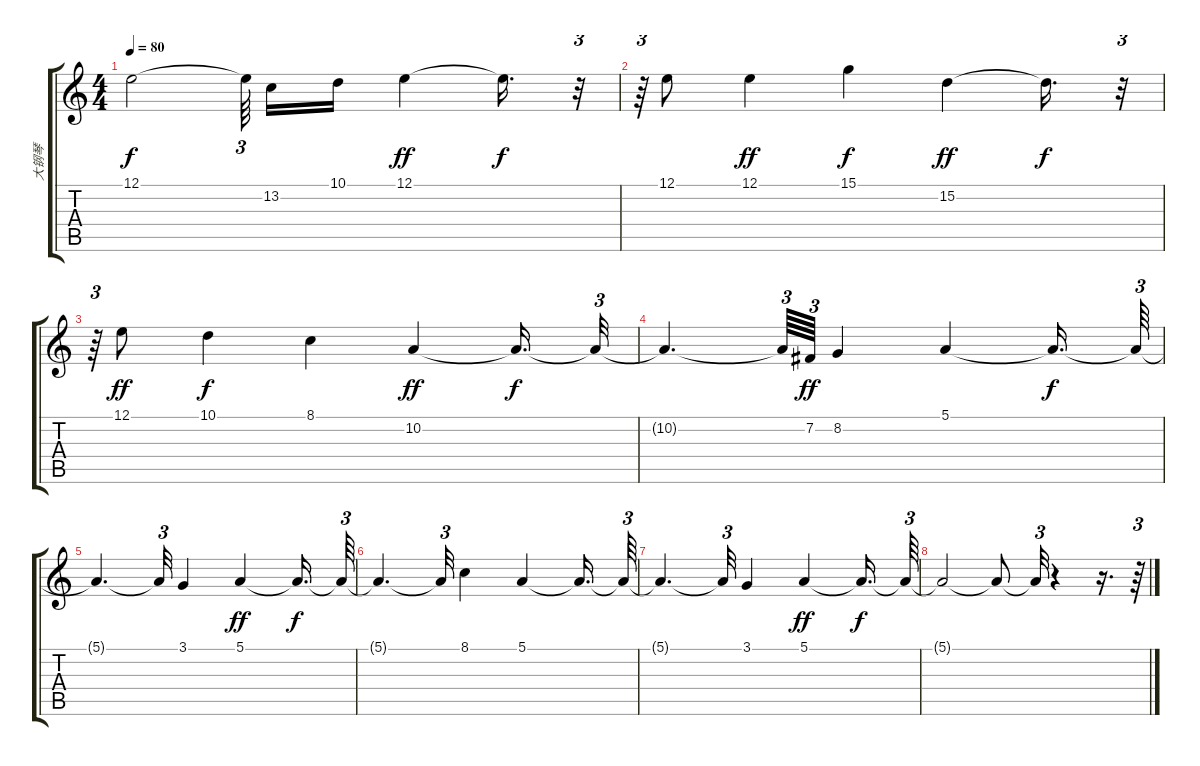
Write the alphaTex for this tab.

\track ("大钢琴" "大钢琴") {instrument acousticgrandpiano}
\staff {score tabs}
\tuning (E4 B3 G3 D3 A2 E2) {hide}
\ts (4 4)
\tempo 80
\clef g2
\ks c
12.1{t}.2{dy f} 12.1{t}.64{tu (3 2) beam splitsecondary} 13.2.16 10.1.16 12.1.4{dy ff} 12.1{t}.16{d dy f} r.32{tu (3 2)} |
r.64{tu (3 2)} 12.1.8 12.1.4{dy ff} 15.1.4{dy f} 15.2.4{dy ff} 15.2{t}.16{d dy f} r.32{tu (3 2)} |
r.64{tu (3 2)} 12.1.8{dy ff} 10.1.4{dy f} 8.1.4 10.2.4{dy ff} 10.2{t}.16{d dy f} 10.2{t}.32{tu (3 2)} |
10.2{t}.4{d} 10.2{t}.64{tu (3 2)} 7.2.64{tu (3 2) dy ff} 8.2.4 5.1.4 5.1{t}.16{d dy f} 5.1{t}.64{tu (3 2)} |
5.1{t}.4{d} 5.1{t}.32{tu (3 2)} 3.1.4 5.1.4{dy ff} 5.1{t}.16{d dy f} 5.1{t}.64{tu (3 2)} |
5.1{t}.4{d} 5.1{t}.32{tu (3 2)} 8.1.4 5.1.4 5.1{t}.16{d} 5.1{t}.64{tu (3 2)} |
5.1{t}.4{d} 5.1{t}.32{tu (3 2)} 3.1.4 5.1.4{dy ff} 5.1{t}.16{d dy f} 5.1{t}.64{tu (3 2)} |
5.1{t}.2 5.1{t}.8 5.1{t}.32{tu (3 2)} r.4 r.16{d} r.64{tu (3 2)}
